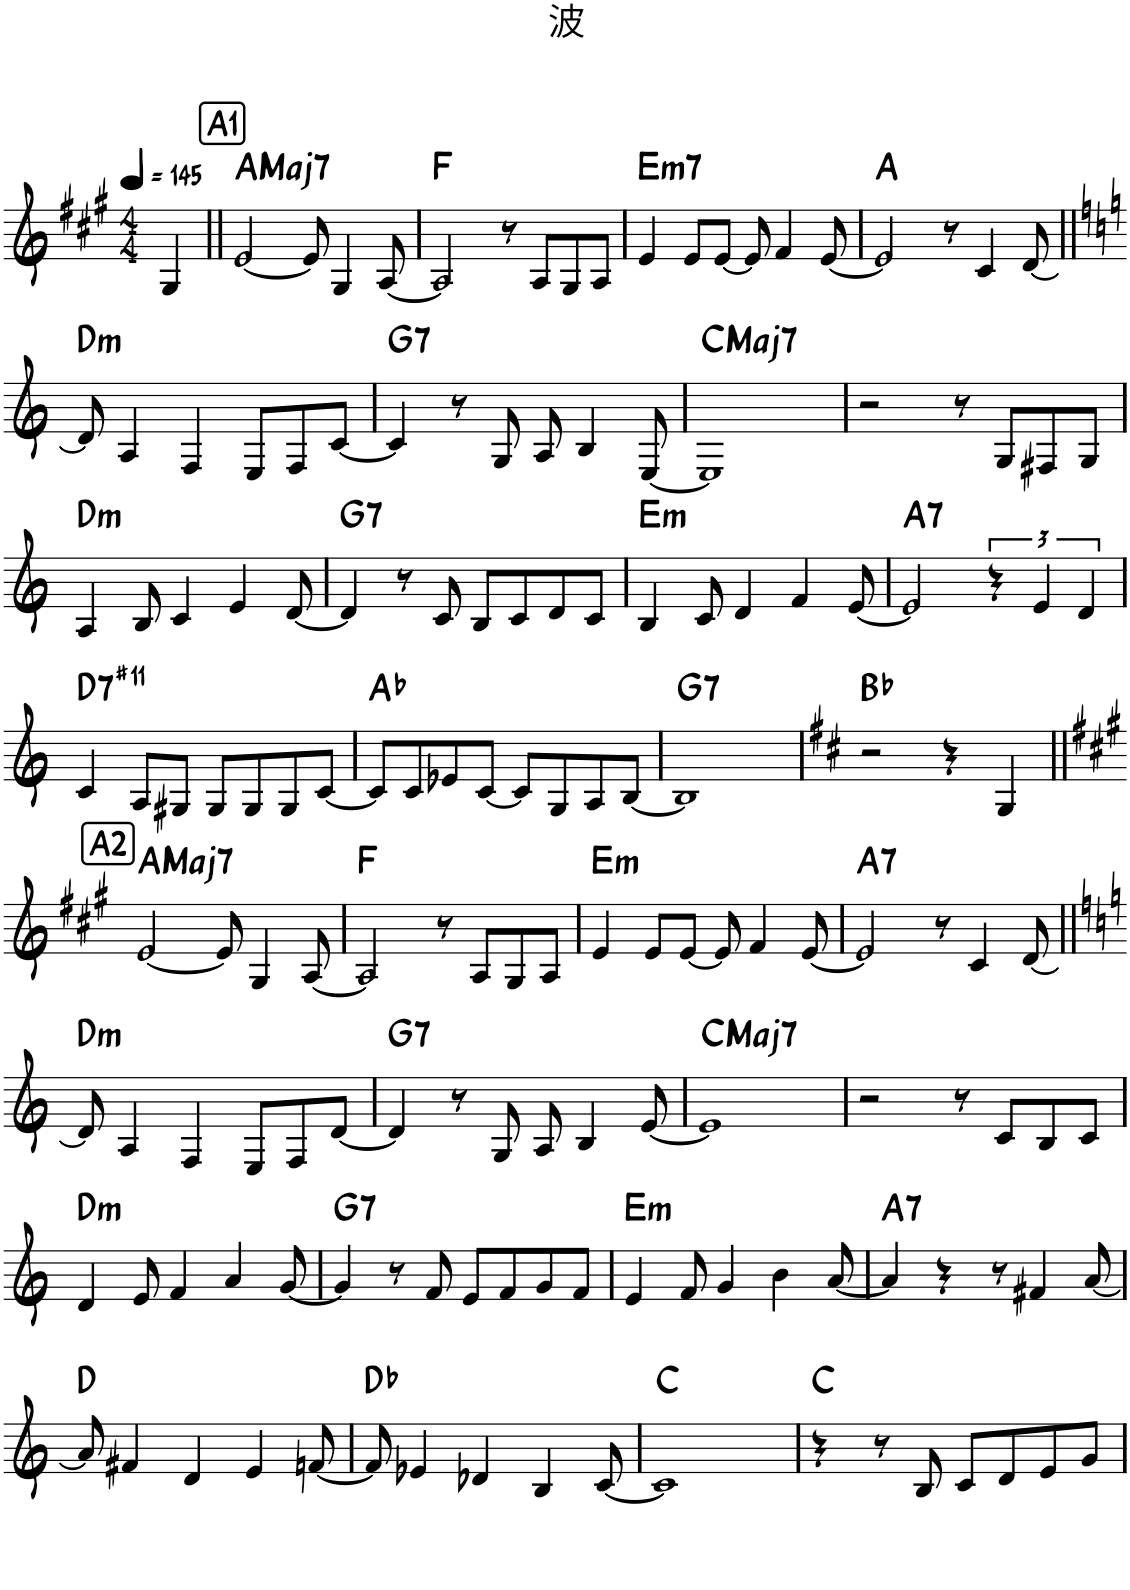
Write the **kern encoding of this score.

**kern	**harte
*part1	*part1
*staff1	*
*I"Piano	*
*I'Pno.	*
*clefG2	*
*k[f#c#g#]	*
*M4/4	*
*MM145	*
=	=
4G#/	.
!!LO:REH:place=s1:a:B:rj:fs=14:t=A1
=1||	=1||
!	!LO:H:kt=Maj7
[2e/	A:maj7
8e/]	.
4G#/	.
[8A/	.
=2	=2
2A/]	F:maj
8r	.
8A/L	.
8G#/	.
8A/J	.
=3	=3
!	!LO:H:kt=m7
4e/	E:min7
8e/L	.
[8e/J	.
8e/]	.
4f#/	.
[8e/	.
=4	=4
2e/]	A:maj
8r	.
4c#/	.
[8d/	.
!!LO:LB:g=z
=5||	=5||
*k[]	*
!	!LO:H:kt=m
8d/]	D:min
4A/	.
4F/	.
8E/L	.
8F/	.
[8c/J	.
=6	=6
!	!LO:H:kt=7
4c/]	G:7
8r	.
8G/	.
8A/	.
4B/	.
[8E/	.
=7	=7
!	!LO:H:kt=Maj7
1E]	C:maj7
=8	=8
2r	.
8r	.
8G/L	.
8F#X/	.
8G/J	.
!!LO:LB:g=z
=9	=9
!	!LO:H:kt=m
4A/	D:min
8B/	.
4c/	.
4e/	.
[8d/	.
=10	=10
!	!LO:H:kt=7
4d/]	G:7
8r	.
8c/	.
8B/L	.
8c/	.
8d/	.
8c/J	.
=11	=11
!	!LO:H:kt=m
4B/	E:min
8c/	.
4d/	.
4f/	.
[8e/	.
=12	=12
!	!LO:H:kt=7
2e/]	A:7
6r	.
6e/	.
6d/	.
!!LO:LB:g=z
=13	=13
!	!LO:H:kt=7
4c/	D:7(#11)
8A/L	.
8G#X/J	.
8G#/L	.
8G#/	.
8G#/	.
[8c/J	.
=14	=14
8c/L]	Ab:maj
8c/	.
8e-X/	.
[8c/J	.
8c/L]	.
8G/	.
8A/	.
[8B/J	.
=15	=15
!	!LO:H:kt=7
1B]	G:7
=16	=16
*k[f#c#]	*
2r	Bb:maj
4r	.
4G/	.
!!LO:LB:g=z
!!LO:REH:place=s1:a:B:rj:fs=14:t=A2
=17||	=17||
*k[f#c#g#]	*
!	!LO:H:kt=Maj7
[2e/	A:maj7
8e/]	.
4G#/	.
[8A/	.
=18	=18
2A/]	F:maj
8r	.
8A/L	.
8G#/	.
8A/J	.
=19	=19
!	!LO:H:kt=m
4e/	E:min
8e/L	.
[8e/J	.
8e/]	.
4f#/	.
[8e/	.
=20	=20
!	!LO:H:kt=7
2e/]	A:7
8r	.
4c#/	.
[8d/	.
!!LO:LB:g=z
=21||	=21||
*k[]	*
!	!LO:H:kt=m
8d/]	D:min
4A/	.
4F/	.
8E/L	.
8F/	.
[8d/J	.
=22	=22
!	!LO:H:kt=7
4d/]	G:7
8r	.
8G/	.
8A/	.
4B/	.
[8e/	.
=23	=23
!	!LO:H:kt=Maj7
1e]	C:maj7
=24	=24
2r	.
8r	.
8c/L	.
8B/	.
8c/J	.
!!LO:LB:g=z
=25	=25
!	!LO:H:kt=m
4d/	D:min
8e/	.
4f/	.
4a/	.
[8g/	.
=26	=26
!	!LO:H:kt=7
4g/]	G:7
8r	.
8f/	.
8e/L	.
8f/	.
8g/	.
8f/J	.
=27	=27
!	!LO:H:kt=m
4e/	E:min
8f/	.
4g/	.
4b\	.
[8a/	.
=28	=28
!	!LO:H:kt=7
4a/]	A:7
4r	.
8r	.
4f#X/	.
[8a/	.
!!LO:LB:g=z
=29	=29
8a/]	D:maj
4f#X/	.
4d/	.
4e/	.
[8fn/	.
=30	=30
8f/]	Db:maj
4e-X/	.
4d-X/	.
4B/	.
[8c/	.
=31	=31
1c]	C:maj
=32	=32
4r	C:maj
8r	.
8B/	.
8c/L	.
8d/	.
8e/	.
8g/J	.
=	=
*-	*-
